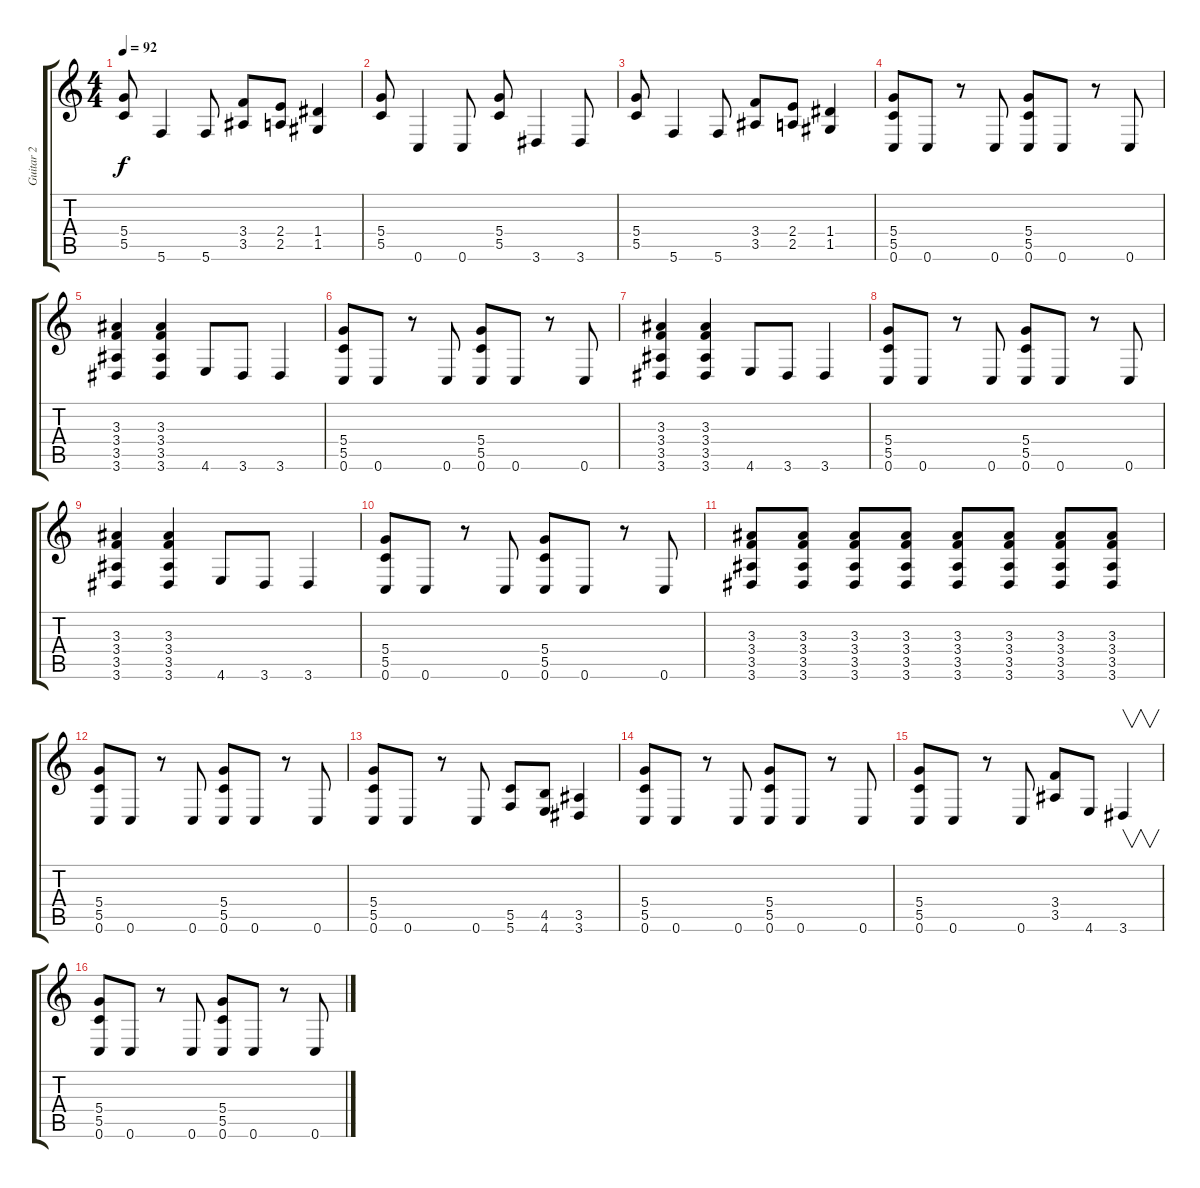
\track ("Guitar 2" "Guitar 2") {instrument overdrivenguitar}
\staff {score tabs}
\tuning (E4 B3 G3 D3 G2 C2) {hide}
\ts (4 4)
\tempo 92
\clef g2
\ks c
(5.4 5.5).8{dy f} 5.6.4 5.6.8 (3.4 3.5).8 (2.4 2.5).8 (1.4 1.5).4 |
(5.4 5.5).8 0.6.4 0.6.8 (5.4 5.5).8 3.6.4 3.6.8 |
(5.4 5.5).8 5.6.4 5.6.8 (3.4 3.5).8 (2.4 2.5).8 (1.4 1.5).4 |
(5.4 5.5 0.6).8 0.6.8 r.8 0.6.8 (5.4 5.5 0.6).8 0.6.8 r.8 0.6.8 |
(3.3 3.4 3.5 3.6).4 (3.3 3.4 3.5 3.6).4 4.6.8 3.6.8 3.6.4 |
(5.4 5.5 0.6).8 0.6.8 r.8 0.6.8 (5.4 5.5 0.6).8 0.6.8 r.8 0.6.8 |
(3.3 3.4 3.5 3.6).4 (3.3 3.4 3.5 3.6).4 4.6.8 3.6.8 3.6.4 |
(5.4 5.5 0.6).8 0.6.8 r.8 0.6.8 (5.4 5.5 0.6).8 0.6.8 r.8 0.6.8 |
(3.3 3.4 3.5 3.6).4 (3.3 3.4 3.5 3.6).4 4.6.8 3.6.8 3.6.4 |
(5.4 5.5 0.6).8 0.6.8 r.8 0.6.8 (5.4 5.5 0.6).8 0.6.8 r.8 0.6.8 |
(3.3 3.4 3.5 3.6).8 (3.3 3.4 3.5 3.6).8 (3.3 3.4 3.5 3.6).8 (3.3 3.4 3.5 3.6).8 (3.3 3.4 3.5 3.6).8 (3.3 3.4 3.5 3.6).8 (3.3 3.4 3.5 3.6).8 (3.3 3.4 3.5 3.6).8 |
(5.4 5.5 0.6).8 0.6.8 r.8 0.6.8 (5.4 5.5 0.6).8 0.6.8 r.8 0.6.8 |
(5.4 5.5 0.6).8 0.6.8 r.8 0.6.8 (5.5 5.6).8 (4.5 4.6).8 (3.5 3.6).4 |
(5.4 5.5 0.6).8 0.6.8 r.8 0.6.8 (5.4 5.5 0.6).8 0.6.8 r.8 0.6.8 |
(5.4 5.5 0.6).8 0.6.8 r.8 0.6.8 (3.4 3.5).8 4.6.8 3.6.4{v} |
(5.4 5.5 0.6).8 0.6.8 r.8 0.6.8 (5.4 5.5 0.6).8 0.6.8 r.8 0.6.8
